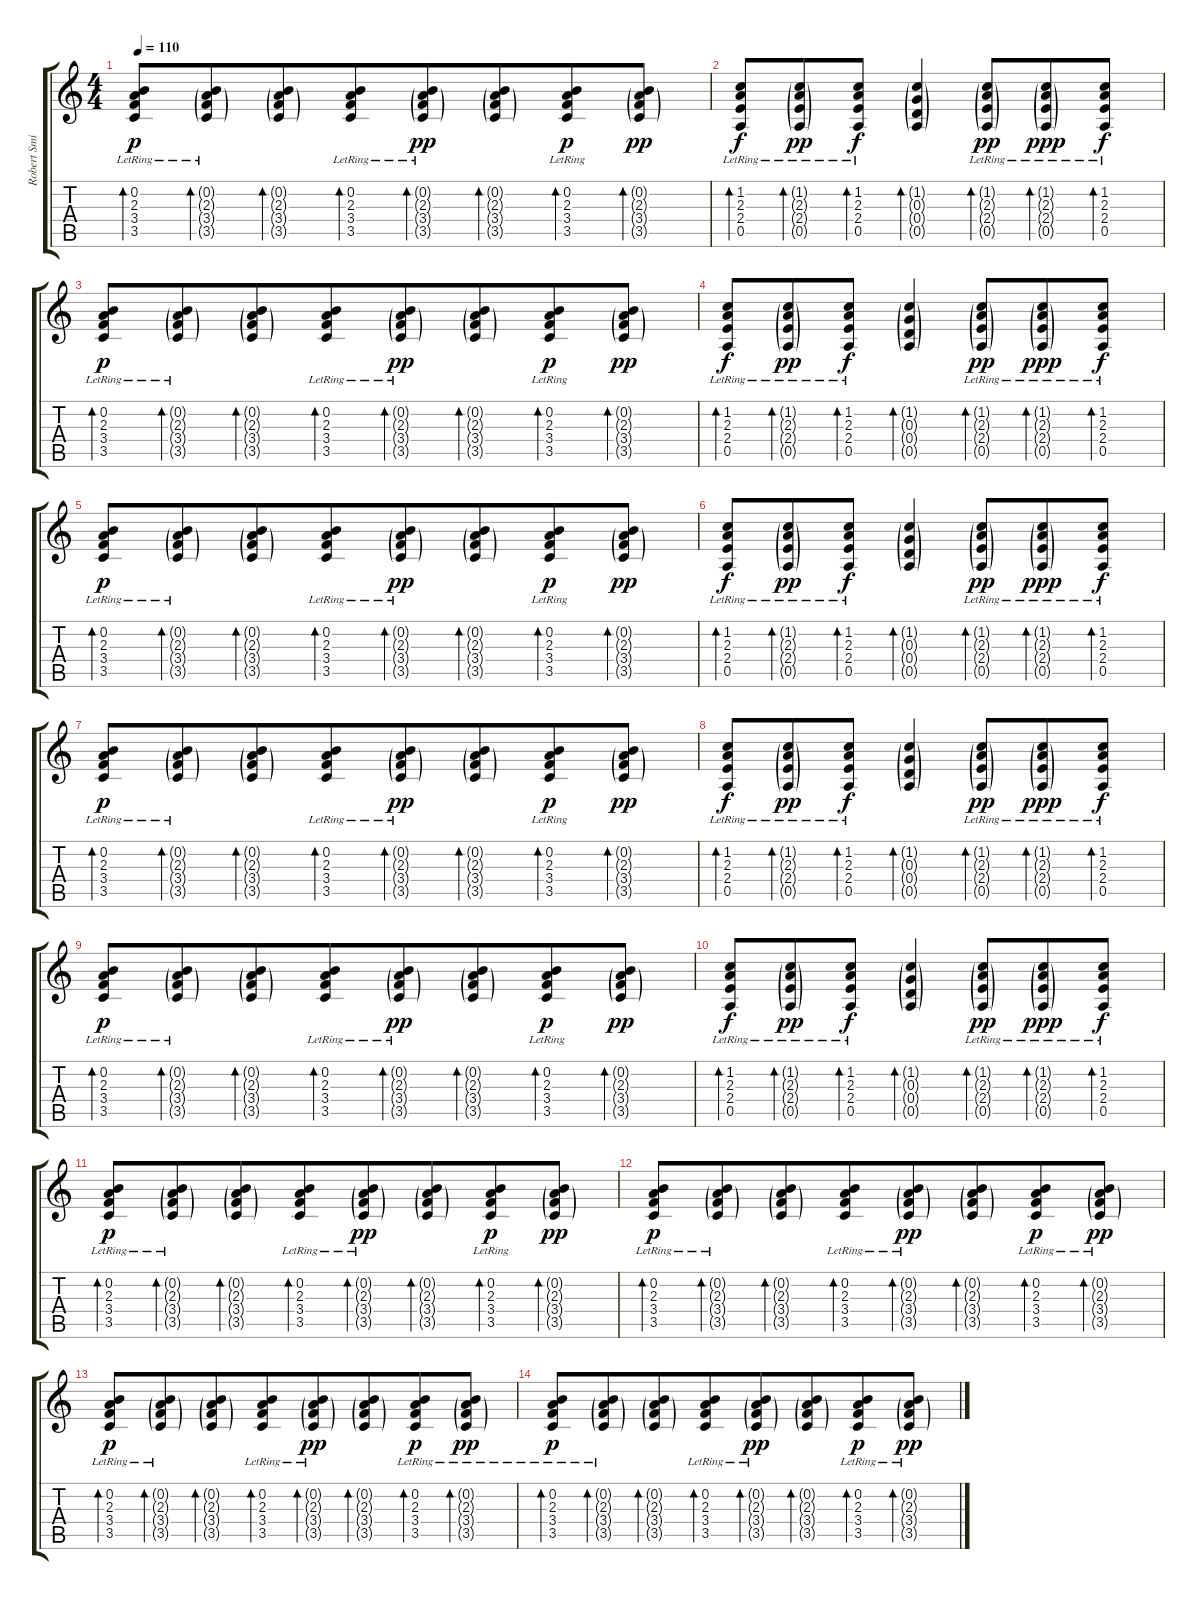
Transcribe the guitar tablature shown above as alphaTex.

\track ("Robert Smith 1" "Robert Smi") {instrument electricguitarclean}
\staff {score tabs}
\tuning (E4 B3 G3 D3 A2 E2) {hide}
\ts (4 4)
\tempo 110
\clef g2
\ks c
(0.2 2.3 3.4 3.5{lr}).8{bd 60 dy p} (0.2{g} 2.3{g} 3.4{g} 3.5{g lr}).8{bd 60 beam merge} (0.2{g} 2.3{g} 3.4{g} 3.5{g}).8{bd 60} (0.2 2.3 3.4 3.5{lr}).8{bd 60 beam merge} (0.2{g} 2.3{g} 3.4{g} 3.5{g lr}).8{bd 60 dy pp} (0.2{g} 2.3{g} 3.4{g} 3.5{g}).8{bd 60 beam merge} (0.2 2.3 3.4 3.5{lr}).8{bd 60 dy p} (0.2{g} 2.3{g} 3.4{g} 3.5{g}).8{bd 60 dy pp} |
(1.2 2.3 2.4 0.5{lr}).8{bd 60 dy f} (1.2{g} 2.3{g} 2.4{g} 0.5{g lr}).8{bd 60 dy pp beam merge} (1.2 2.3 2.4 0.5{lr}).8{bd 60 dy f} (1.2{g} 0.3{g} 0.4{g} 0.5{g}).4{bd 60} (1.2{g} 2.3{g} 2.4{g} 0.5{g lr}).8{bd 30 dy pp beam merge} (1.2{g} 2.3{g} 2.4{g} 0.5{g lr}).8{bd 60 dy ppp} (1.2 2.3 2.4 0.5{lr}).8{bd 30 dy f} |
(0.2 2.3 3.4 3.5{lr}).8{bd 60 dy p} (0.2{g} 2.3{g} 3.4{g} 3.5{g lr}).8{bd 60 beam merge} (0.2{g} 2.3{g} 3.4{g} 3.5{g}).8{bd 60} (0.2 2.3 3.4 3.5{lr}).8{bd 60 beam merge} (0.2{g} 2.3{g} 3.4{g} 3.5{g lr}).8{bd 60 dy pp} (0.2{g} 2.3{g} 3.4{g} 3.5{g}).8{bd 60 beam merge} (0.2 2.3 3.4 3.5{lr}).8{bd 60 dy p} (0.2{g} 2.3{g} 3.4{g} 3.5{g}).8{bd 60 dy pp} |
(1.2 2.3 2.4 0.5{lr}).8{bd 60 dy f} (1.2{g} 2.3{g} 2.4{g} 0.5{g lr}).8{bd 60 dy pp beam merge} (1.2 2.3 2.4 0.5{lr}).8{bd 60 dy f} (1.2{g} 0.3{g} 0.4{g} 0.5{g}).4{bd 60} (1.2{g} 2.3{g} 2.4{g} 0.5{g lr}).8{bd 30 dy pp beam merge} (1.2{g} 2.3{g} 2.4{g} 0.5{g lr}).8{bd 60 dy ppp} (1.2 2.3 2.4 0.5{lr}).8{bd 30 dy f} |
(0.2 2.3 3.4 3.5{lr}).8{bd 60 dy p} (0.2{g} 2.3{g} 3.4{g} 3.5{g lr}).8{bd 60 beam merge} (0.2{g} 2.3{g} 3.4{g} 3.5{g}).8{bd 60} (0.2 2.3 3.4 3.5{lr}).8{bd 60 beam merge} (0.2{g} 2.3{g} 3.4{g} 3.5{g lr}).8{bd 60 dy pp} (0.2{g} 2.3{g} 3.4{g} 3.5{g}).8{bd 60 beam merge} (0.2 2.3 3.4 3.5{lr}).8{bd 60 dy p} (0.2{g} 2.3{g} 3.4{g} 3.5{g}).8{bd 60 dy pp} |
(1.2 2.3 2.4 0.5{lr}).8{bd 60 dy f} (1.2{g} 2.3{g} 2.4{g} 0.5{g lr}).8{bd 60 dy pp beam merge} (1.2 2.3 2.4 0.5{lr}).8{bd 60 dy f} (1.2{g} 0.3{g} 0.4{g} 0.5{g}).4{bd 60} (1.2{g} 2.3{g} 2.4{g} 0.5{g lr}).8{bd 30 dy pp beam merge} (1.2{g} 2.3{g} 2.4{g} 0.5{g lr}).8{bd 60 dy ppp} (1.2 2.3 2.4 0.5{lr}).8{bd 30 dy f} |
(0.2 2.3 3.4 3.5{lr}).8{bd 60 dy p} (0.2{g} 2.3{g} 3.4{g} 3.5{g lr}).8{bd 60 beam merge} (0.2{g} 2.3{g} 3.4{g} 3.5{g}).8{bd 60} (0.2 2.3 3.4 3.5{lr}).8{bd 60 beam merge} (0.2{g} 2.3{g} 3.4{g} 3.5{g lr}).8{bd 60 dy pp} (0.2{g} 2.3{g} 3.4{g} 3.5{g}).8{bd 60 beam merge} (0.2 2.3 3.4 3.5{lr}).8{bd 60 dy p} (0.2{g} 2.3{g} 3.4{g} 3.5{g}).8{bd 60 dy pp} |
(1.2 2.3 2.4 0.5{lr}).8{bd 60 dy f} (1.2{g} 2.3{g} 2.4{g} 0.5{g lr}).8{bd 60 dy pp beam merge} (1.2 2.3 2.4 0.5{lr}).8{bd 60 dy f} (1.2{g} 0.3{g} 0.4{g} 0.5{g}).4{bd 60} (1.2{g} 2.3{g} 2.4{g} 0.5{g lr}).8{bd 30 dy pp beam merge} (1.2{g} 2.3{g} 2.4{g} 0.5{g lr}).8{bd 60 dy ppp} (1.2 2.3 2.4 0.5{lr}).8{bd 30 dy f} |
(0.2 2.3 3.4 3.5{lr}).8{bd 60 dy p} (0.2{g} 2.3{g} 3.4{g} 3.5{g lr}).8{bd 60 beam merge} (0.2{g} 2.3{g} 3.4{g} 3.5{g}).8{bd 60} (0.2 2.3 3.4 3.5{lr}).8{bd 60 beam merge} (0.2{g} 2.3{g} 3.4{g} 3.5{g lr}).8{bd 60 dy pp} (0.2{g} 2.3{g} 3.4{g} 3.5{g}).8{bd 60 beam merge} (0.2 2.3 3.4 3.5{lr}).8{bd 60 dy p} (0.2{g} 2.3{g} 3.4{g} 3.5{g}).8{bd 60 dy pp} |
(1.2 2.3 2.4 0.5{lr}).8{bd 60 dy f} (1.2{g} 2.3{g} 2.4{g} 0.5{g lr}).8{bd 60 dy pp beam merge} (1.2 2.3 2.4 0.5{lr}).8{bd 60 dy f} (1.2{g} 0.3{g} 0.4{g} 0.5{g}).4{bd 60} (1.2{g} 2.3{g} 2.4{g} 0.5{g lr}).8{bd 30 dy pp beam merge} (1.2{g} 2.3{g} 2.4{g} 0.5{g lr}).8{bd 60 dy ppp} (1.2 2.3 2.4 0.5{lr}).8{bd 30 dy f} |
(0.2 2.3 3.4 3.5{lr}).8{bd 60 dy p} (0.2{g} 2.3{g} 3.4{g} 3.5{g lr}).8{bd 60 beam merge} (0.2{g} 2.3{g} 3.4{g} 3.5{g}).8{bd 60} (0.2 2.3 3.4 3.5{lr}).8{bd 60 beam merge} (0.2{g} 2.3{g} 3.4{g} 3.5{g lr}).8{bd 60 dy pp} (0.2{g} 2.3{g} 3.4{g} 3.5{g}).8{bd 60 beam merge} (0.2 2.3 3.4 3.5{lr}).8{bd 60 dy p} (0.2{g} 2.3{g} 3.4{g} 3.5{g}).8{bd 60 dy pp} |
(0.2 2.3 3.4 3.5{lr}).8{bd 60 dy p} (0.2{g} 2.3{g} 3.4{g} 3.5{g lr}).8{bd 60 beam merge} (0.2{g} 2.3{g} 3.4{g} 3.5{g}).8{bd 60} (0.2 2.3 3.4 3.5{lr}).8{bd 60 beam merge} (0.2{g} 2.3{g} 3.4{g} 3.5{g lr}).8{bd 60 dy pp} (0.2{g} 2.3{g} 3.4{g} 3.5{g}).8{bd 60 beam merge} (0.2 2.3 3.4 3.5{lr}).8{bd 60 dy p} (0.2{g} 2.3{g} 3.4{g} 3.5{g lr}).8{bd 60 dy pp} |
(0.2 2.3 3.4 3.5{lr}).8{bd 60 dy p} (0.2{g} 2.3{g} 3.4{g} 3.5{g lr}).8{bd 60 beam merge} (0.2{g} 2.3{g} 3.4{g} 3.5{g}).8{bd 60} (0.2 2.3 3.4 3.5{lr}).8{bd 60 beam merge} (0.2{g} 2.3{g} 3.4{g} 3.5{g lr}).8{bd 60 dy pp} (0.2{g} 2.3{g} 3.4{g} 3.5{g}).8{bd 60 beam merge} (0.2 2.3 3.4 3.5{lr}).8{bd 60 dy p} (0.2{g} 2.3{g} 3.4{g} 3.5{g lr}).8{bd 60 dy pp} |
(0.2 2.3 3.4 3.5{lr}).8{bd 60 dy p} (0.2{g} 2.3{g} 3.4{g} 3.5{g lr}).8{bd 60 beam merge} (0.2{g} 2.3{g} 3.4{g} 3.5{g}).8{bd 60} (0.2 2.3 3.4 3.5{lr}).8{bd 60 beam merge} (0.2{g} 2.3{g} 3.4{g} 3.5{g lr}).8{bd 60 dy pp} (0.2{g} 2.3{g} 3.4{g} 3.5{g}).8{bd 60 beam merge} (0.2 2.3 3.4 3.5{lr}).8{bd 60 dy p} (0.2{g} 2.3{g} 3.4{g} 3.5{g lr}).8{bd 60 dy pp}
